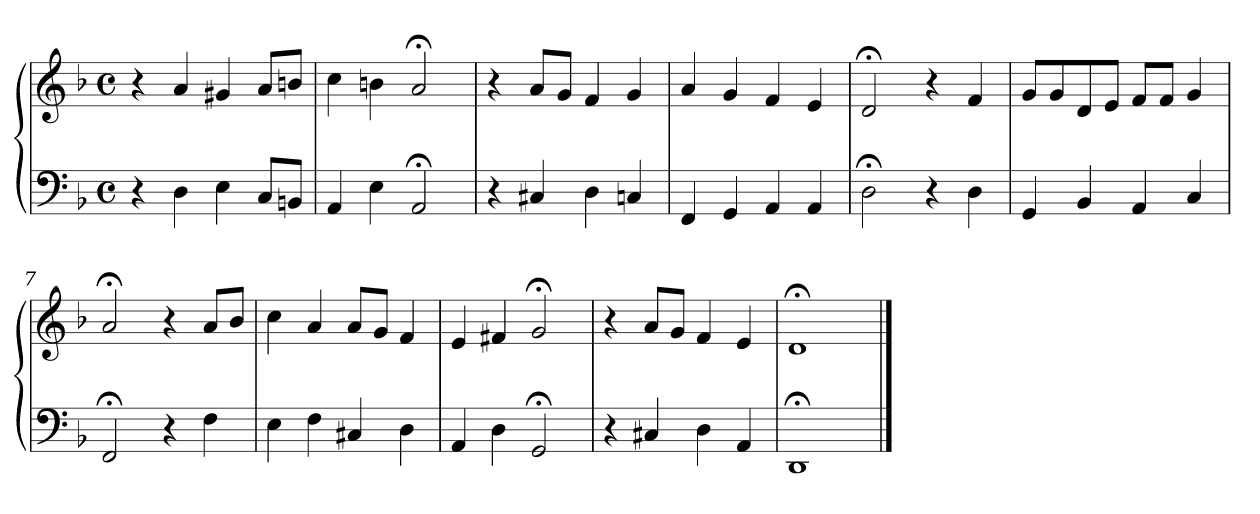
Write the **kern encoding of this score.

**kern	**kern
*part1	*part1
*staff2	*staff1
*clefF4	*clefG2
*k[b-]	*k[b-]
*M4/4	*M4/4
*met(c)	*met(c)
=1	=1
4r	4r
4D	4a
4E	4g#X
8CL	8aL
8BBnJ	8bnJ
=2	=2
4AA	4cc
4E	4bn
2AA;<	2a;<
=3	=3
4r	4r
4C#X	8aL
.	8gJ
4D	4f
4Cn	4g
=4	=4
4FF	4a
4GG	4g
4AA	4f
4AA	4e
=5	=5
2D;<	2d;<
4r	4r
4D	4f
=6	=6
4GG	8gL
.	8g
4BB-	8d
.	8eJ
4AA	8fL
.	8fJ
4C	4g
=7	=7
2FF;<	2a;<
4r	4r
4F	8aL
.	8b-J
!!LO:LB:g=z
=8	=8
4E	4cc
4F	4a
4C#X	8aL
.	8gJ
4D	4f
=9	=9
4AA	4e
4D	4f#X
2GG;<	2g;<
=10	=10
4r	4r
4C#X	8aL
.	8gJ
4D	4f
4AA	4e
=11	=11
1DD;<	1d;<
==	==
*-	*-
